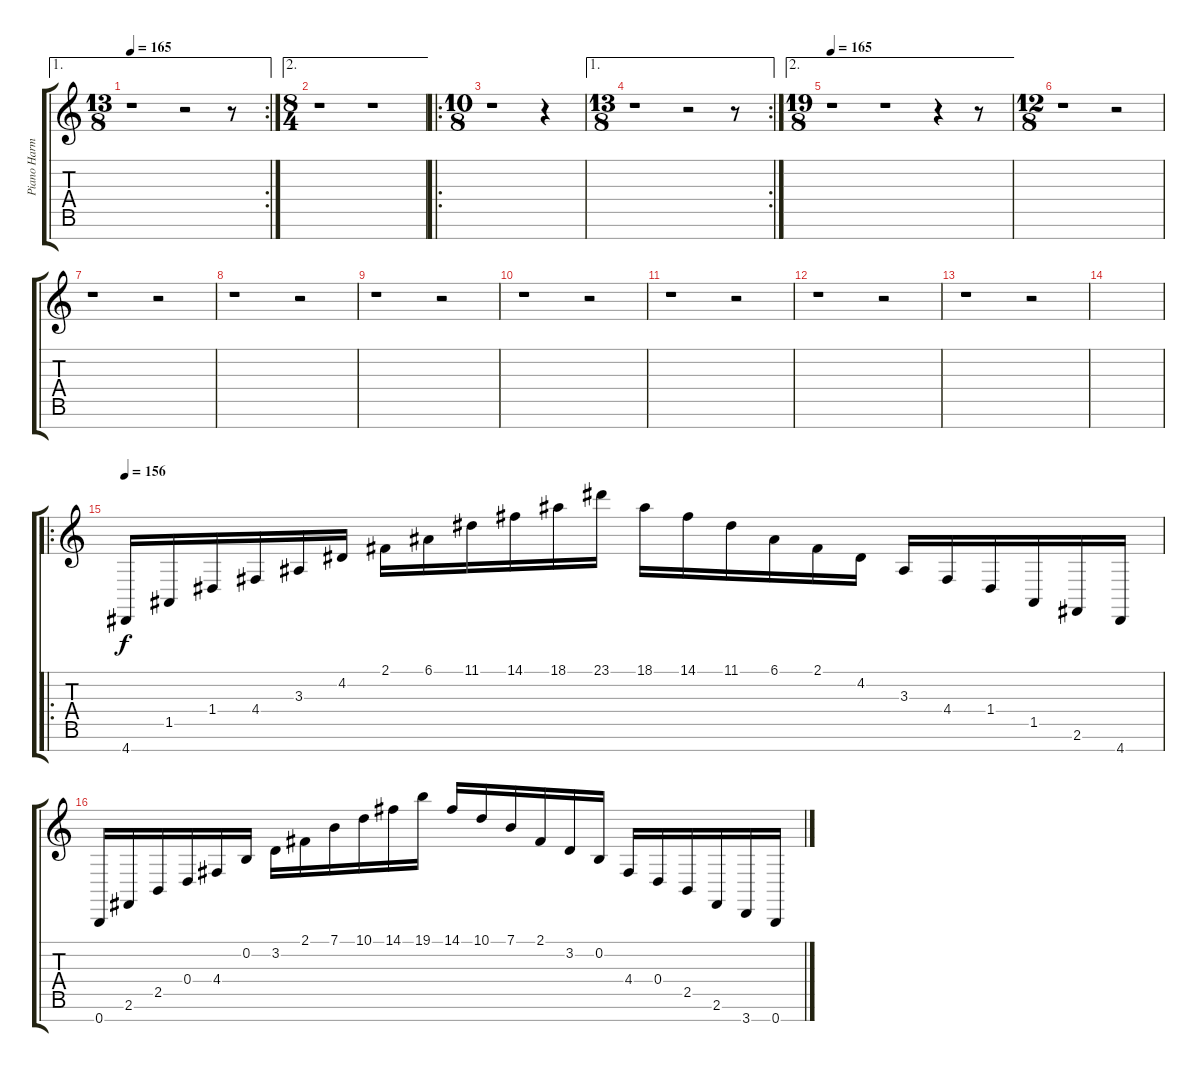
\track ("Piano Harmonies" "Piano Harm") {instrument brightacousticpiano}
\staff {score tabs}
\tuning (E4 B3 G3 D3 A2 E2 B1) {hide}
\ae 1
\rc 2
\ts (13 8)
\tempo 165
\clef g2
\ks c
r.1{dy f} r.2 r.8 |
\ae 2
\ts (8 4)
r.1 r.1 |
\ro
\ts (10 8)
r.1 r.4 |
\ae 1
\rc 2
\ts (13 8)
r.1 r.2 r.8 |
\ae 2
\ts (19 8)
\tempo 165
r.1 r.1 r.4 r.8 |
\ts (12 8)
r.1 r.2 |
r.1 r.2 |
r.1 r.2 |
r.1 r.2 |
r.1 r.2 |
r.1 r.2 |
r.1 r.2 |
r.1 r.2 |
|
\ro
\tempo 156
4.7.16{instrument harpsichord} 1.5.16 1.4.16 4.4.16 3.3.16 4.2.16 2.1.16 6.1.16 11.1.16 14.1.16 18.1.16 23.1.16 18.1.16 14.1.16 11.1.16 6.1.16 2.1.16 4.2.16 3.3.16 4.4.16 1.4.16 1.5.16 2.6.16 4.7.16 |
0.7.16 2.6.16 2.5.16 0.4.16 4.4.16 0.2.16 3.2.16 2.1.16 7.1.16 10.1.16 14.1.16 19.1.16 14.1.16 10.1.16 7.1.16 2.1.16 3.2.16 0.2.16 4.4.16 0.4.16 2.5.16 2.6.16 3.7.16 0.7.16
